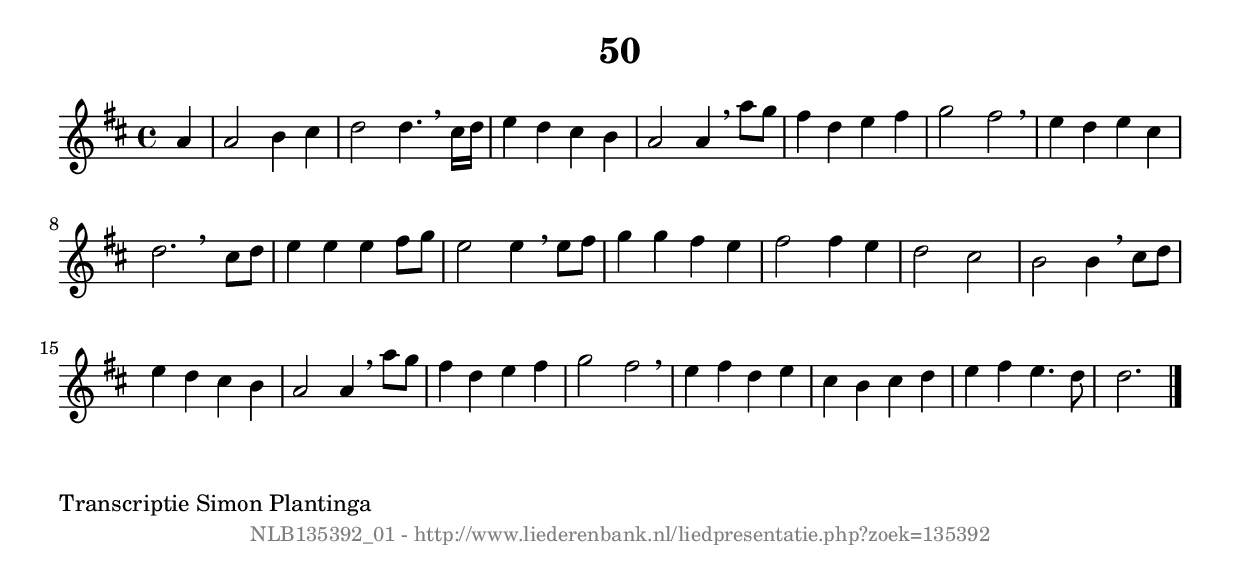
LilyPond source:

%
% produced by wce2krn 1.64 (7 June 2014)
%
\version"2.16"
#(append! paper-alist '(("long" . (cons (* 210 mm) (* 2000 mm)))))
#(set-default-paper-size "long")
sb = {\breathe}
mBreak = {\breathe }
bBreak = {\breathe }
x = {\once\override NoteHead #'style = #'cross }
gl=\glissando
itime={\override Staff.TimeSignature #'stencil = ##f }
ficta = {\once\set suggestAccidentals = ##t}
fine = {\once\override Score.RehearsalMark #'self-alignment-X = #1 \mark \markup {\italic{Fine}}}
dc = {\once\override Score.RehearsalMark #'self-alignment-X = #1 \mark \markup {\italic{D.C.}}}
dcf = {\once\override Score.RehearsalMark #'self-alignment-X = #1 \mark \markup {\italic{D.C. al Fine}}}
dcc = {\once\override Score.RehearsalMark #'self-alignment-X = #1 \mark \markup {\italic{D.C. al Coda}}}
ds = {\once\override Score.RehearsalMark #'self-alignment-X = #1 \mark \markup {\italic{D.S.}}}
dsf = {\once\override Score.RehearsalMark #'self-alignment-X = #1 \mark \markup {\italic{D.S. al Fine}}}
dsc = {\once\override Score.RehearsalMark #'self-alignment-X = #1 \mark \markup {\italic{D.S. al Coda}}}
pv = {\set Score.repeatCommands = #'((volta "1"))}
sv = {\set Score.repeatCommands = #'((volta "2"))}
tv = {\set Score.repeatCommands = #'((volta "3"))}
qv = {\set Score.repeatCommands = #'((volta "4"))}
xv = {\set Score.repeatCommands = #'((volta #f))}
\header{ tagline = ""
title = "50"
}
\score {{
\key d \major
\relative g'
{
\set melismaBusyProperties = #'()
\partial 32*8
\time 4/4
\tempo 4=120
\override Score.MetronomeMark #'transparent = ##t
\override Score.RehearsalMark #'break-visibility = #(vector #t #t #f)
a4 | a2 b4 cis4 | d2 d4. \sb cis16 d16 | e4 d4 cis4 b4 | a2 a4 \sb a'8 g8 | fis4 d4 e4 fis4 | g2 fis2 \sb | e4 d4 e4 cis4 | d2. \bar ":|:" \bBreak
cis8 d8 | e4 e4 e4 fis8 g8 | e2 e4 \sb e8 fis8 | g4 g4 fis4 e4 | fis2 fis4 e4 | d2 cis2 | b2 b4 \mBreak
cis8 d8 | e4 d4 cis4 b4 | a2 a4 \sb a'8 g8 | fis4 d4 e4 fis4 | g2 fis2 \sb | e4 fis4 d4 e4 | cis4 b4 cis4 d4 | e4 fis4 e4. d8 | d2. \bar "|."
 }}
 \midi { }
 \layout {
            indent = 0.0\cm
}
}
\markup { \wordwrap-string #" 
Transcriptie Simon Plantinga
"}
\markup { \vspace #0 } \markup { \with-color #grey \fill-line { \center-column { \smaller "NLB135392_01 - http://www.liederenbank.nl/liedpresentatie.php?zoek=135392" } } }
